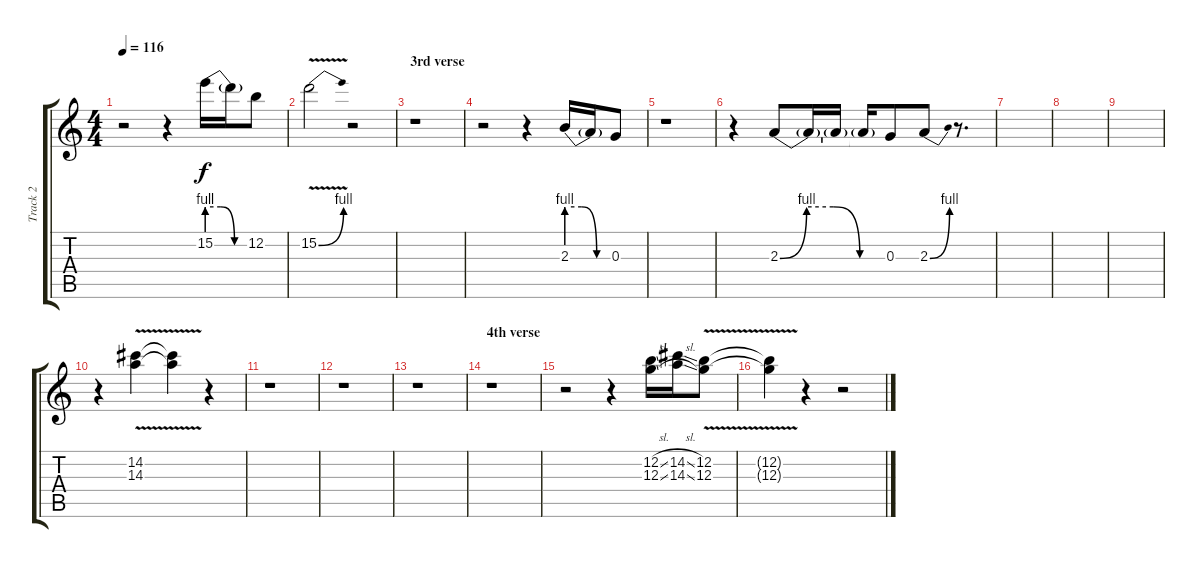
\track ("Track 2" "Track 2") {instrument distortionguitar}
\staff {score tabs}
\tuning (E4 B3 G3 D3 A2 E2) {hide}
\ts (4 4)
\tempo 116
\clef g2
\ks c
r.2{dy f} r.4 15.2{be (custom 0 4 20 4 40 0 60 0)}.16 15.2{t}.16 12.2.8 |
15.2{be (bend 0 0 60 4) v}.2 r.2 |
\section ("" "3rd verse")
r.1 |
r.2 r.4 2.3{be (custom 0 4 20 4 40 0 60 0)}.16 2.3{t}.16 0.3.8 |
r.1 |
r.4 2.3{be (custom 0 0 15 4 30 4 45 0 60 0)}.8 2.3{t}.16 2.3{t}.16 2.3{t}.16 0.3.8 2.3{be (bend 0 0 60 4)}.8 r.8{d} |
|
|
|
r.4 (14.2{v} 14.3{v}).4 (14.2{t} 14.3{t}).4 r.4 |
r.1 |
r.1 |
r.1 |
\section ("" "4th verse")
r.1 |
r.2 r.4 (12.2{sl} 12.3{sl}).16 (14.2{sl} 14.3{sl}).16 (12.2{v} 12.3{v}).8 |
(12.2{t} 12.3{t}).4 r.4 r.2
